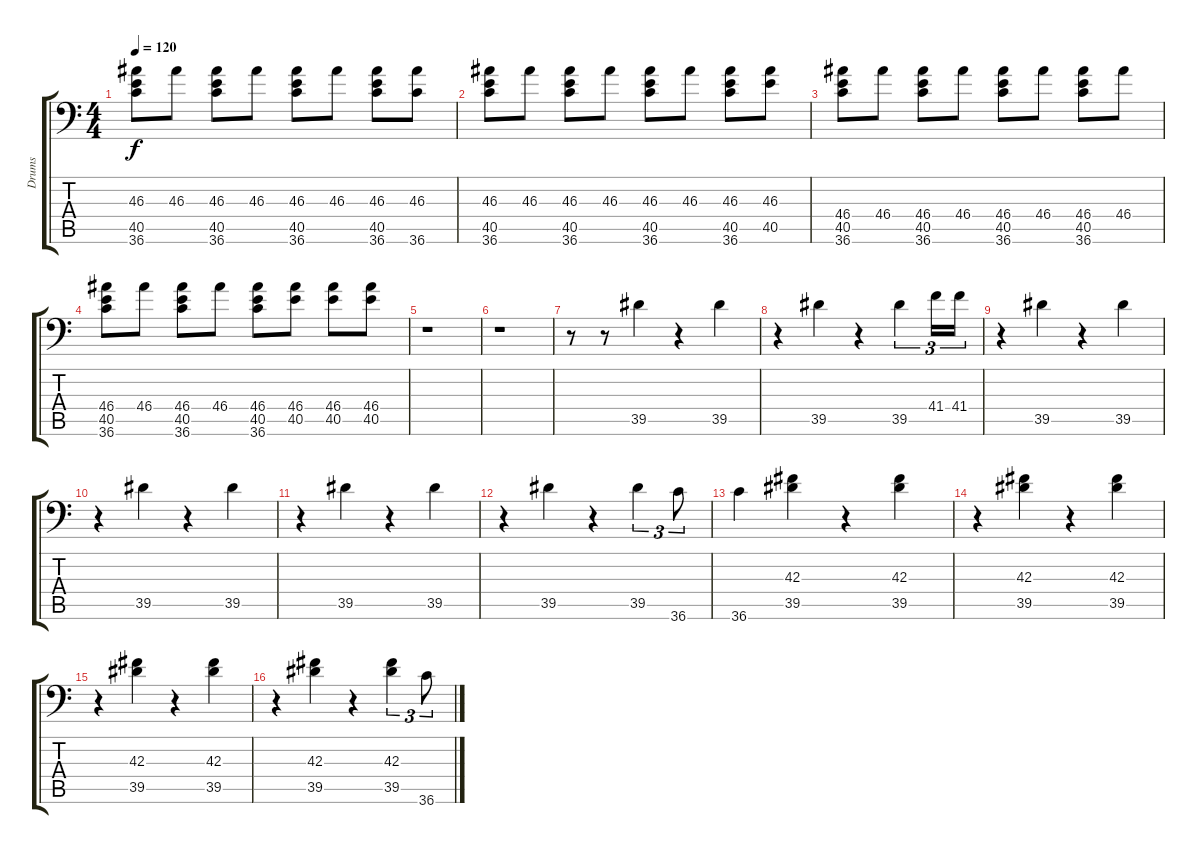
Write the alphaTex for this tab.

\track ("Drums" "Drums") {instrument acousticgrandpiano}
\staff {score tabs}
\tuning (C-1 C-1 C-1 C-1 C-1 C-1) {hide}
\ts (4 4)
\tempo 120
\clef f4
\ks c
(46.3 40.5 36.6).8{dy f} 46.3.8 (46.3 40.5 36.6).8 46.3.8 (46.3 40.5 36.6).8 46.3.8 (46.3 40.5 36.6).8 (46.3 36.6).8 |
(46.3 40.5 36.6).8 46.3.8 (46.3 40.5 36.6).8 46.3.8 (46.3 40.5 36.6).8 46.3.8 (46.3 40.5 36.6).8 (46.3 40.5).8 |
(46.4 40.5 36.6).8 46.4.8 (46.4 40.5 36.6).8 46.4.8 (46.4 40.5 36.6).8 46.4.8 (46.4 40.5 36.6).8 46.4.8 |
(46.4 40.5 36.6).8 46.4.8 (46.4 40.5 36.6).8 46.4.8 (46.4 40.5 36.6).8 (46.4 40.5).8 (46.4 40.5).8 (46.4 40.5).8 |
r.1 |
r.1 |
r.8 r.8 39.5.4 r.4 39.5.4 |
r.4 39.5.4 r.4 39.5.4{tu (3 2)} 41.4.16{tu (3 2)} 41.4.16{tu (3 2)} |
r.4 39.5.4 r.4 39.5.4 |
r.4 39.5.4 r.4 39.5.4 |
r.4 39.5.4 r.4 39.5.4 |
r.4 39.5.4 r.4 39.5.4{tu (3 2)} 36.6.8{tu (3 2)} |
36.6.4 (42.3 39.5).4 r.4 (42.3 39.5).4 |
r.4 (42.3 39.5).4 r.4 (42.3 39.5).4 |
r.4 (42.3 39.5).4 r.4 (42.3 39.5).4 |
r.4 (42.3 39.5).4 r.4 (42.3 39.5).4{tu (3 2)} 36.6.8{tu (3 2)}
